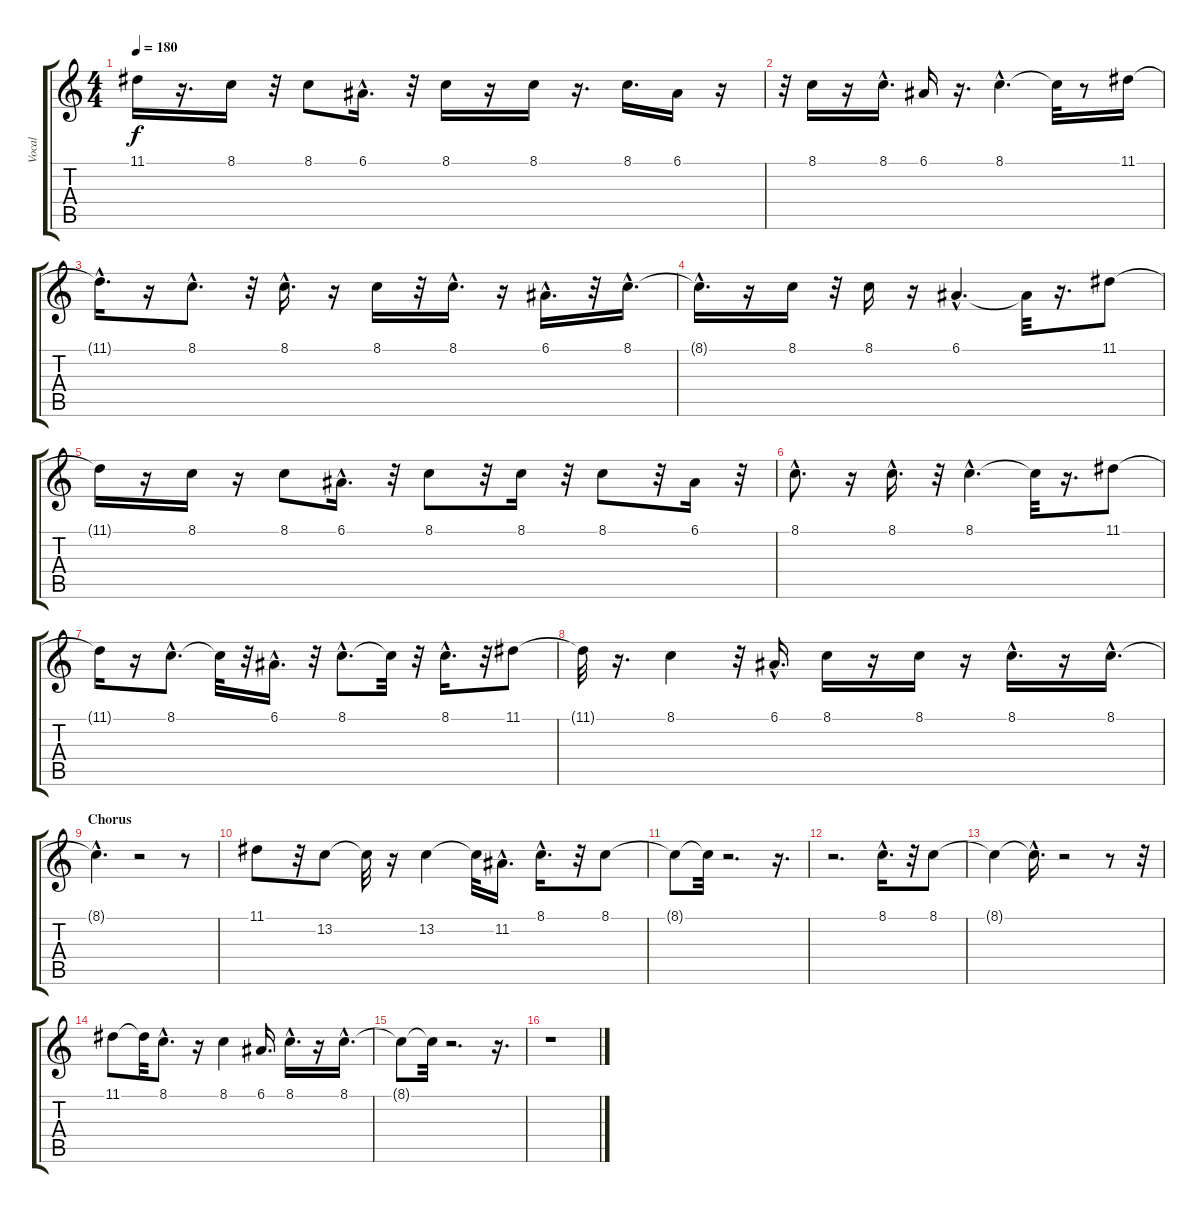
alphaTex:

\track ("Vocal" "Vocal") {instrument lead2sawtooth}
\staff {score tabs}
\tuning (E4 B3 G3 D3 A2 E2) {hide}
\ts (4 4)
\tempo 180
\clef g2
\ks c
11.1{t}.16{dy f} r.16{d} 8.1.16 r.32 8.1.8 6.1{hac}.16{d} r.32 8.1.16 r.16 8.1.16 r.16{d} 8.1.16{d} 6.1.16 r.16 |
r.32 8.1.16 r.16 8.1{hac}.16{d} 6.1.16 r.16{d} 8.1{hac}.4{d} 8.1{t}.32 r.8 11.1.16 |
11.1{hac t}.16{d} r.16 8.1{hac}.8{d} r.32 8.1{hac}.16{d} r.16 8.1.16 r.32 8.1{hac}.16{d} r.16 6.1{hac}.16{d} r.32 8.1{hac}.16{d} |
8.1{hac t}.16{d} r.16 8.1.16 r.32 8.1.16 r.16 6.1{hac}.4{d} 6.1{t}.32 r.16{d} 11.1.8 |
11.1{t}.16 r.16 8.1.16 r.16 8.1.8 6.1{hac}.16{d} r.32 8.1.8 r.32 8.1.16 r.32 8.1.8 r.32 6.1.16 r.32 |
8.1{hac}.8{d} r.16 8.1{hac}.16{d} r.32 8.1{hac}.4{d} 8.1{t}.32 r.16{d} 11.1.8 |
11.1{t}.16 r.16 8.1{hac}.8{d} 8.1{t}.32 r.32 6.1{hac}.16{d} r.32 8.1{hac}.8{d} 8.1{t}.32 r.32 8.1{hac}.16{d} r.32 11.1.8 |
11.1{t}.32 r.16{d} 8.1.4 r.32 6.1{hac}.16{d} 8.1.16 r.16 8.1.16 r.16 8.1{hac}.16{d} r.16 8.1{hac}.16{d} |
\section ("" "Chorus")
8.1{hac t}.4{d} r.2 r.8 |
11.1.8 r.32 13.2.8 13.2{t}.32 r.16 13.2.4 13.2{t}.32 11.2{hac}.16{d} 8.1{hac}.16{d} r.32 8.1.8 |
8.1{t}.8 8.1{t}.32 r.2{d} r.16{d} |
r.2{d} 8.1{hac}.16{d} r.32 8.1.8 |
8.1{t}.4 8.1{hac t}.16{d} r.2 r.8 r.32 |
11.1.8 11.1{t}.32 8.1{hac}.8{d} r.16 8.1.4 6.1.16{d} 8.1{hac}.16{d} r.16 8.1{hac}.16{d} |
8.1{t}.8 8.1{t}.32 r.2{d} r.16{d} |
r.1
